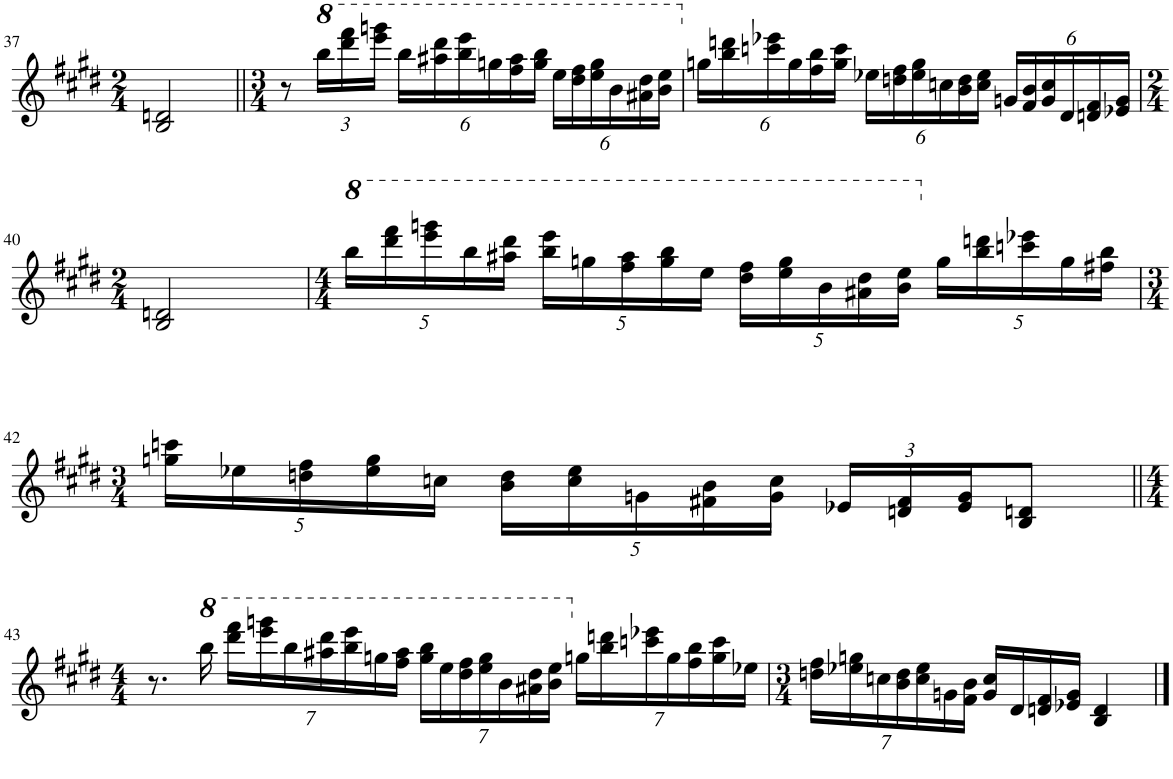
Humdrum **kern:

**kern
*part1
*staff1
*I"Piano
*I'Pno.
!!LO:PB:g=z
*clefG2
*k[f#c#g#d#]
*M2/4
=37
2B/ 2dn/
=38||
*M3/4
8r
*8va
*Xbrackettup
24bbb\LL
24dddd#\ 24ffff#\
24eeee\ 24ggggn\JJ
24bbb\LL
24aaa#X\ 24dddd#\
24bbb\ 24eeee\
24gggn\
24fff#\ 24aaa#\
24ggg\ 24bbb\JJ
24eee\LL
24ddd#\ 24fff#\
24eee\ 24ggg\
24bb\
24aa#X\ 24ddd#\
24bb\ 24eee\JJ
=39
*X8va
24ggn\LL
24bb\ 24dddn\
24cccn\ 24eee-X\
24gg\
24ff#\ 24bb\
24gg\ 24ccc\JJ
24ee-X\LL
24ddn\ 24ff#\
24ee-\ 24gg\
24ccn\
24b\ 24dd\
24cc\ 24ee-\JJ
24gn/LL
24f#/ 24b/
24g/ 24cc/
24d#/
24dn/ 24f#/
24e-X/ 24g/JJ
!!LO:LB:g=z
=40
*M2/4
2B/ 2dn/
=41
*M4/4
*8va
20bbb\LL
20dddd#\ 20ffff#\
20eeee\ 20ggggn\
20bbb\
20aaa#X\ 20dddd#\JJ
20bbb\ 20eeee\LL
20gggn\
20fff#\ 20aaa#\
20ggg\ 20bbb\
20eee\JJ
20ddd#\ 20fff#\LL
20eee\ 20ggg\
20bb\
20aa#X\ 20ddd#\
20bb\ 20eee\JJ
*X8va
20gg\LL
20bb\ 20dddn\
20cccn\ 20eee-X\
20gg\
20ff#X\ 20bb\JJ
!!LO:LB:g=z
=42
*M3/4
20ggn\ 20cccn\LL
20ee-X\
20ddn\ 20ff#\
20ee-\ 20gg\
20ccn\JJ
20b\ 20dd\LL
20cc\ 20ee-\
20gn\
20f#X\ 20b\
20g\ 20cc\JJ
24e-X/LL
24dn/ 24f#/
24e-/ 24g/J
8B/ 8dn/J
!!LO:LB:g=z
=43||
*M4/4
8.r
*8va
16bbb\
28dddd#\ 28ffff#\LL
28eeee\ 28ggggn\
28bbb\
28aaa#X\ 28dddd#\
28bbb\ 28eeee\
28gggn\
28fff#\ 28aaa#\JJ
28ggg\ 28bbb\LL
28eee\
28ddd#\ 28fff#\
28eee\ 28ggg\
28bb\
28aa#X\ 28ddd#\
28bb\ 28eee\JJ
*X8va
28ggn\LL
28bb\ 28dddn\
28cccn\ 28eee-X\
28gg\
28ff#\ 28bb\
28gg\ 28ccc\
28ee-X\JJ
=44
*M3/4
28ddn\ 28ff#\LL
28ee-X\ 28ggn\
28ccn\
28b\ 28dd\
28cc\ 28ee-\
28gn\
28f#\ 28b\JJ
16g/ 16cc/LL
16d#/
16dn/ 16f#/
16e-X/ 16g/JJ
4B/ 4d/
==
*-
